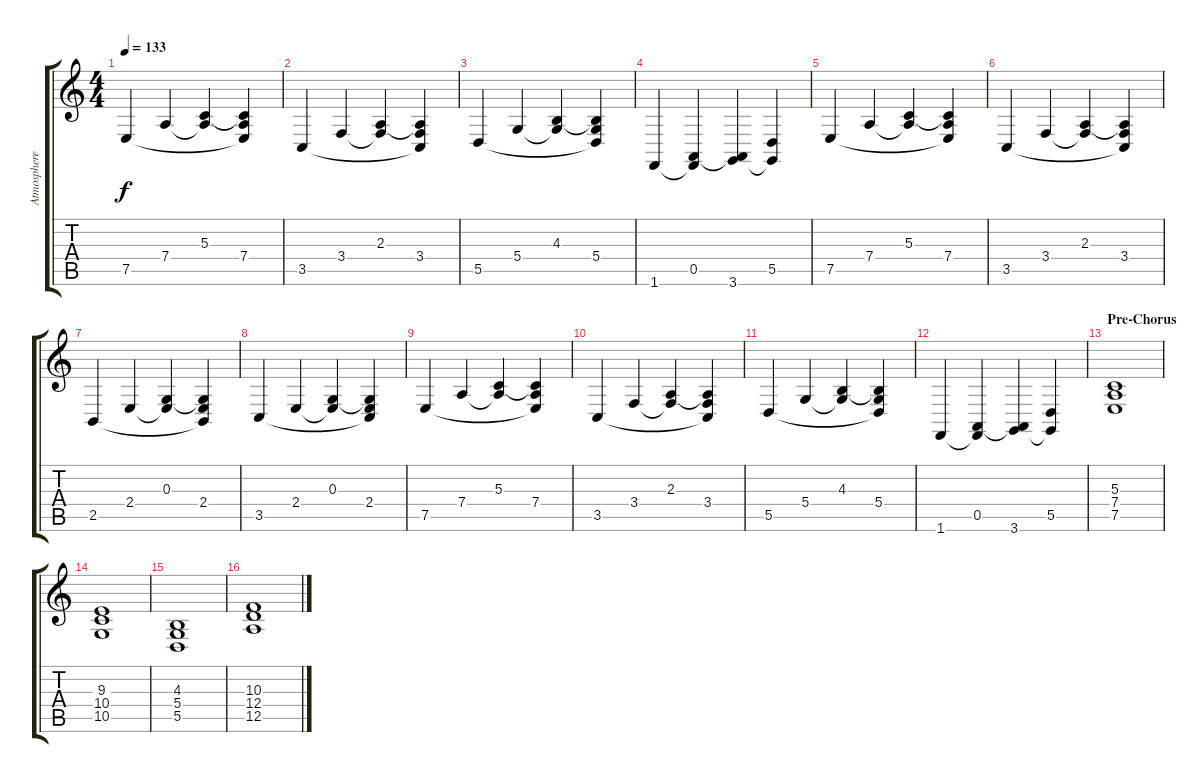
\track ("Atmosphere 2" "Atmosphere") {instrument pad2warm}
\staff {score tabs}
\tuning (E4 B3 G3 D3 A2 E2) {hide}
\ts (4 4)
\tempo 133
\clef g2
\ks c
7.5.4{dy f} 7.4.4 (5.3 7.4{t}).4 (5.3{t} 7.4 7.5{t}).4 |
3.5.4 3.4.4 (2.3 3.4{t}).4 (2.3{t} 3.4 3.5{t}).4 |
5.5.4 5.4.4 (4.3 5.4{t}).4 (4.3{t} 5.4 5.5{t}).4 |
1.6.4 (0.5 1.6{t}).4 (0.5{t} 3.6).4 (5.5 3.6{t}).4 |
7.5.4 7.4.4 (5.3 7.4{t}).4 (5.3{t} 7.4 7.5{t}).4 |
3.5.4 3.4.4 (2.3 3.4{t}).4 (2.3{t} 3.4 3.5{t}).4 |
2.5.4 2.4.4 (0.3 2.4{t}).4 (0.3{t} 2.4 2.5{t}).4 |
3.5.4 2.4.4 (0.3 2.4{t}).4 (0.3{t} 2.4 3.5{t}).4 |
7.5.4 7.4.4 (5.3 7.4{t}).4 (5.3{t} 7.4 7.5{t}).4 |
3.5.4 3.4.4 (2.3 3.4{t}).4 (2.3{t} 3.4 3.5{t}).4 |
5.5.4 5.4.4 (4.3 5.4{t}).4 (4.3{t} 5.4 5.5{t}).4 |
1.6.4 (0.5 1.6{t}).4 (0.5{t} 3.6).4 (5.5 3.6{t}).4 |
\section ("" "Pre-Chorus")
(5.3 7.4 7.5).1 |
(9.3 10.4 10.5).1 |
(4.3 5.4 5.5).1 |
(10.3 12.4 12.5).1
